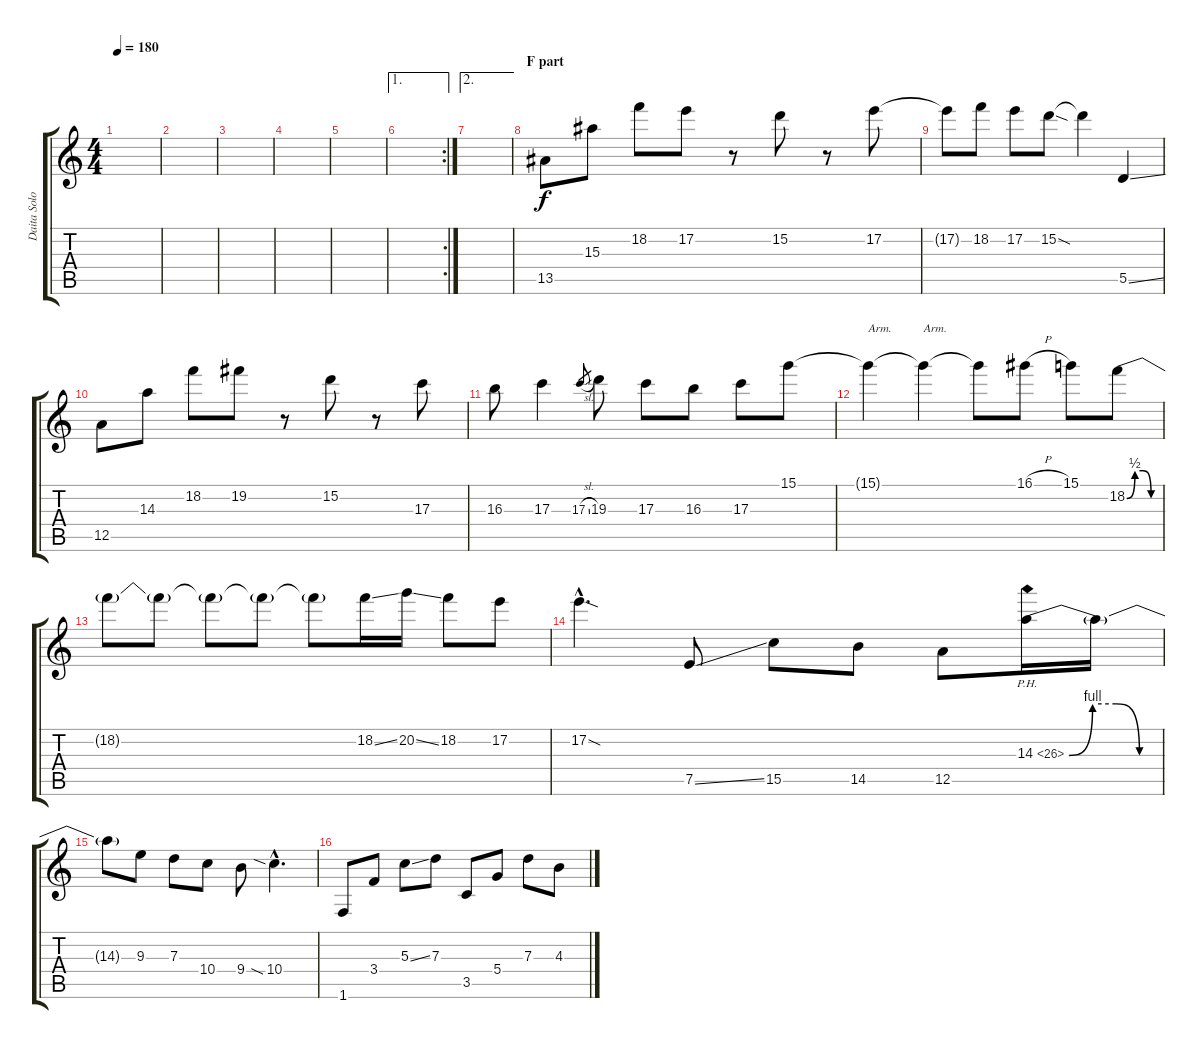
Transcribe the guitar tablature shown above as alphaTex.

\track ("Daita Solo" "Daita Solo") {instrument distortionguitar}
\staff {score tabs}
\tuning (E4 B3 G3 D3 A2 E2) {hide}
\ts (4 4)
\tempo 180
\clef g2
\ks c
|
|
|
|
|
\ae 1
\rc 2
|
\ae 2
|
\section ("" "F part")
13.5.8 15.3.8 18.2.8 17.2.8 r.8 15.2.8 r.8 17.2.8 |
17.2{t}.8 18.2.8 17.2.8 15.2{sod}.8 15.2{t}.4 5.5{ss}.4 |
12.5.8 14.3.8 18.2.8 19.2.8 r.8 15.2.8 r.8 17.3.8 |
16.3.8 17.3.4 17.3{sl}.8{gr} 19.3.8 17.3.8 16.3.8 17.3.8 15.1.8 |
15.1{t}.4{txt "Arm."} 15.1{t}.4{txt "Arm."} 15.1{t}.8 16.1{h}.8 15.1.8 18.2{be (custom 0 0 15 2 30 2 45 0 60 0)}.8 |
18.2{t}.8 18.2{t}.8 18.2{t}.8 18.2{t}.8 18.2{t}.8 18.2{ss}.16 20.2{ss}.16 18.2.8 17.2.8 |
17.2{sod hac}.4{d} 7.5{ss}.8 15.5.8 14.5.8 12.5.8 14.3{be (custom 0 0 15 4 30 4 45 0 60 0) ph 12}.16 14.3{t}.16 |
14.3{t}.8 9.3.8 7.3.8 10.4.8 9.4.8 10.4{sia hac}.4{d} |
1.6.8 3.4.8 5.3{ss}.8 7.3.8 3.5.8 5.4.8 7.3.8 4.3.8
